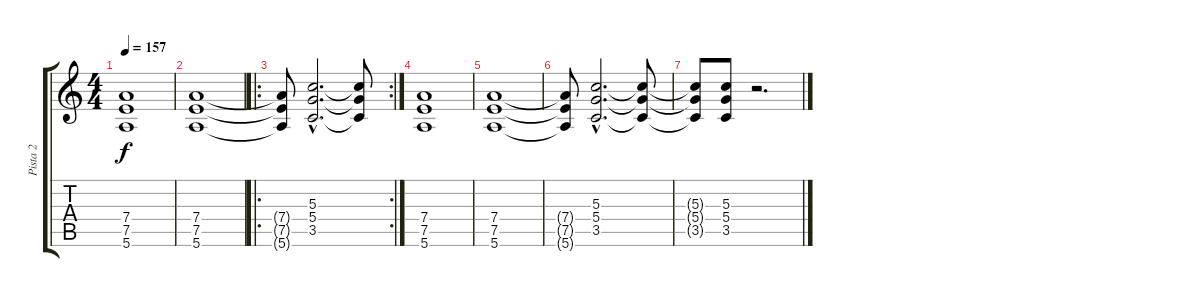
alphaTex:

\track ("Pista 2" "Pista 2") {instrument distortionguitar}
\staff {score tabs}
\tuning (E4 B3 G3 D3 A2 E2) {hide}
\ts (4 4)
\tempo 157
\clef g2
\ks c
(7.4 7.5 5.6).1{dy f} |
(7.4 7.5 5.6).1 |
\ro
\rc 2
(7.4{t} 7.5{t} 5.6{t}).8 (5.3{hac} 5.4{hac} 3.5{hac}).2{d} (5.3{t} 5.4{t} 3.5{t}).8 |
(7.4 7.5 5.6).1 |
(7.4 7.5 5.6).1 |
(7.4{t} 7.5{t} 5.6{t}).8 (5.3{hac} 5.4{hac} 3.5{hac}).2{d} (5.3{t} 5.4{t} 3.5{t}).8 |
(5.3{t} 5.4{t} 3.5{t}).8 (5.3 5.4 3.5).8 r.2{d}
